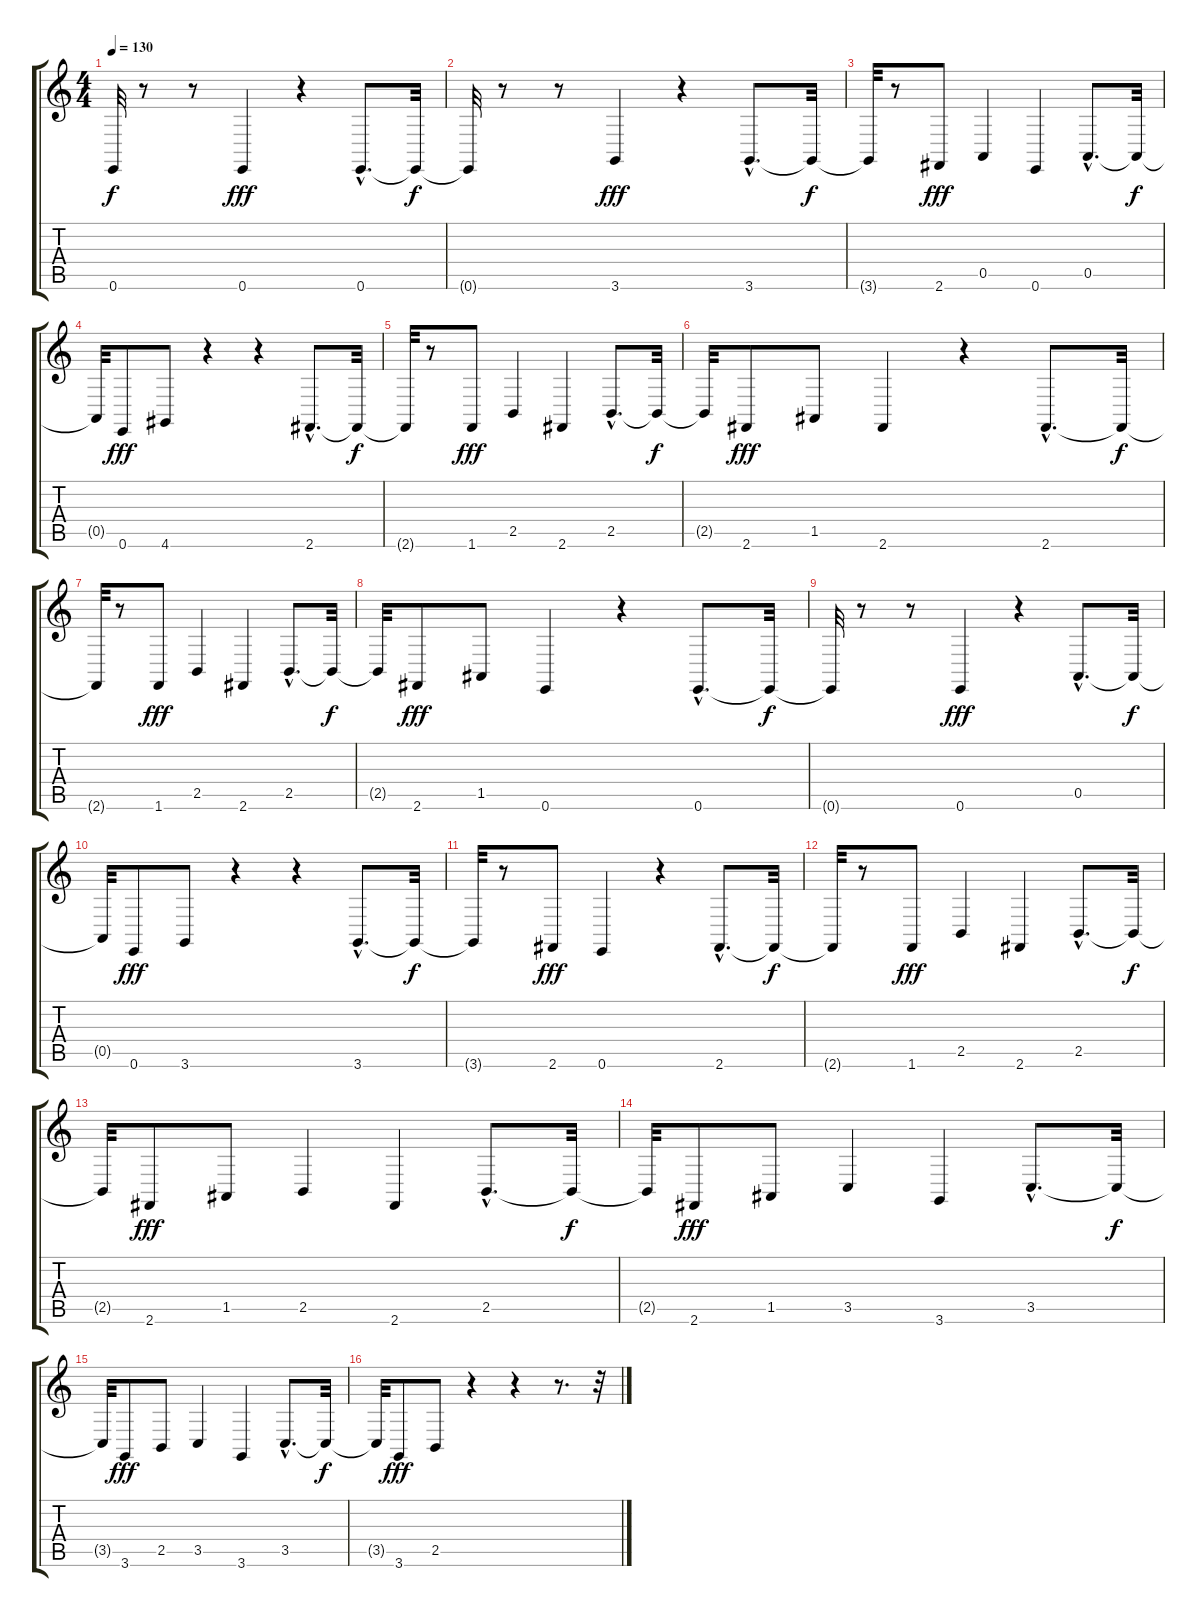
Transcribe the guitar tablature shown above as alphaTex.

\track "" {instrument acousticgrandpiano}
\staff {score tabs}
\tuning (E4 B3 G3 D3 A2 E2) {hide}
\ts (4 4)
\tempo 130
\clef g2
\ks c
0.6{t}.32{dy f} r.8{volume 16} r.8{volume 16} 0.6.4{dy fff volume 16} r.4{volume 16} 0.6{hac}.8{d volume 16} 0.6{t}.32{dy f} |
0.6{t}.32 r.8{volume 16} r.8{volume 16} 3.6.4{dy fff volume 16} r.4{volume 16} 3.6{hac}.8{d volume 16} 3.6{t}.32{dy f} |
3.6{t}.32 r.8{volume 16} 2.6.8{dy fff volume 16} 0.5.4{volume 16} 0.6.4{volume 16} 0.5{hac}.8{d volume 16} 0.5{t}.32{dy f} |
0.5{t}.32 0.6.8{dy fff volume 16} 4.6.8{volume 16} r.4{volume 16} r.4{volume 16} 2.6{hac}.8{d volume 16} 2.6{t}.32{dy f} |
2.6{t}.32 r.8{volume 16} 1.6.8{dy fff volume 16} 2.5.4{volume 16} 2.6.4{volume 16} 2.5{hac}.8{d volume 16} 2.5{t}.32{dy f} |
2.5{t}.32 2.6.8{dy fff volume 16} 1.5.8{volume 16} 2.6.4{volume 16} r.4{volume 16} 2.6{hac}.8{d volume 16} 2.6{t}.32{dy f} |
2.6{t}.32 r.8{volume 16} 1.6.8{dy fff volume 16} 2.5.4{volume 16} 2.6.4{volume 16} 2.5{hac}.8{d volume 16} 2.5{t}.32{dy f} |
2.5{t}.32 2.6.8{dy fff volume 16} 1.5.8{volume 16} 0.6.4{volume 16} r.4{volume 16} 0.6{hac}.8{d volume 16} 0.6{t}.32{dy f} |
0.6{t}.32 r.8{volume 16} r.8{volume 16} 0.6.4{dy fff volume 16} r.4{volume 16} 0.5{hac}.8{d volume 16} 0.5{t}.32{dy f} |
0.5{t}.32 0.6.8{dy fff volume 16} 3.6.8{volume 16} r.4{volume 16} r.4{volume 16} 3.6{hac}.8{d volume 16} 3.6{t}.32{dy f} |
3.6{t}.32 r.8{volume 16} 2.6.8{dy fff volume 16} 0.6.4{volume 16} r.4{volume 16} 2.6{hac}.8{d volume 16} 2.6{t}.32{dy f} |
2.6{t}.32 r.8{volume 16} 1.6.8{dy fff volume 16} 2.5.4{volume 16} 2.6.4{volume 16} 2.5{hac}.8{d volume 16} 2.5{t}.32{dy f} |
2.5{t}.32 2.6.8{dy fff volume 16} 1.5.8{volume 16} 2.5.4{volume 16} 2.6.4{volume 16} 2.5{hac}.8{d volume 16} 2.5{t}.32{dy f} |
2.5{t}.32 2.6.8{dy fff volume 16} 1.5.8{volume 16} 3.5.4{volume 16} 3.6.4{volume 16} 3.5{hac}.8{d volume 16} 3.5{t}.32{dy f} |
3.5{t}.32 3.6.8{dy fff volume 16} 2.5.8{volume 16} 3.5.4{volume 16} 3.6.4{volume 16} 3.5{hac}.8{d volume 16} 3.5{t}.32{dy f} |
3.5{t}.32 3.6.8{dy fff volume 16} 2.5.8{volume 16} r.4{volume 16} r.4{volume 16} r.8{d volume 16} r.32
